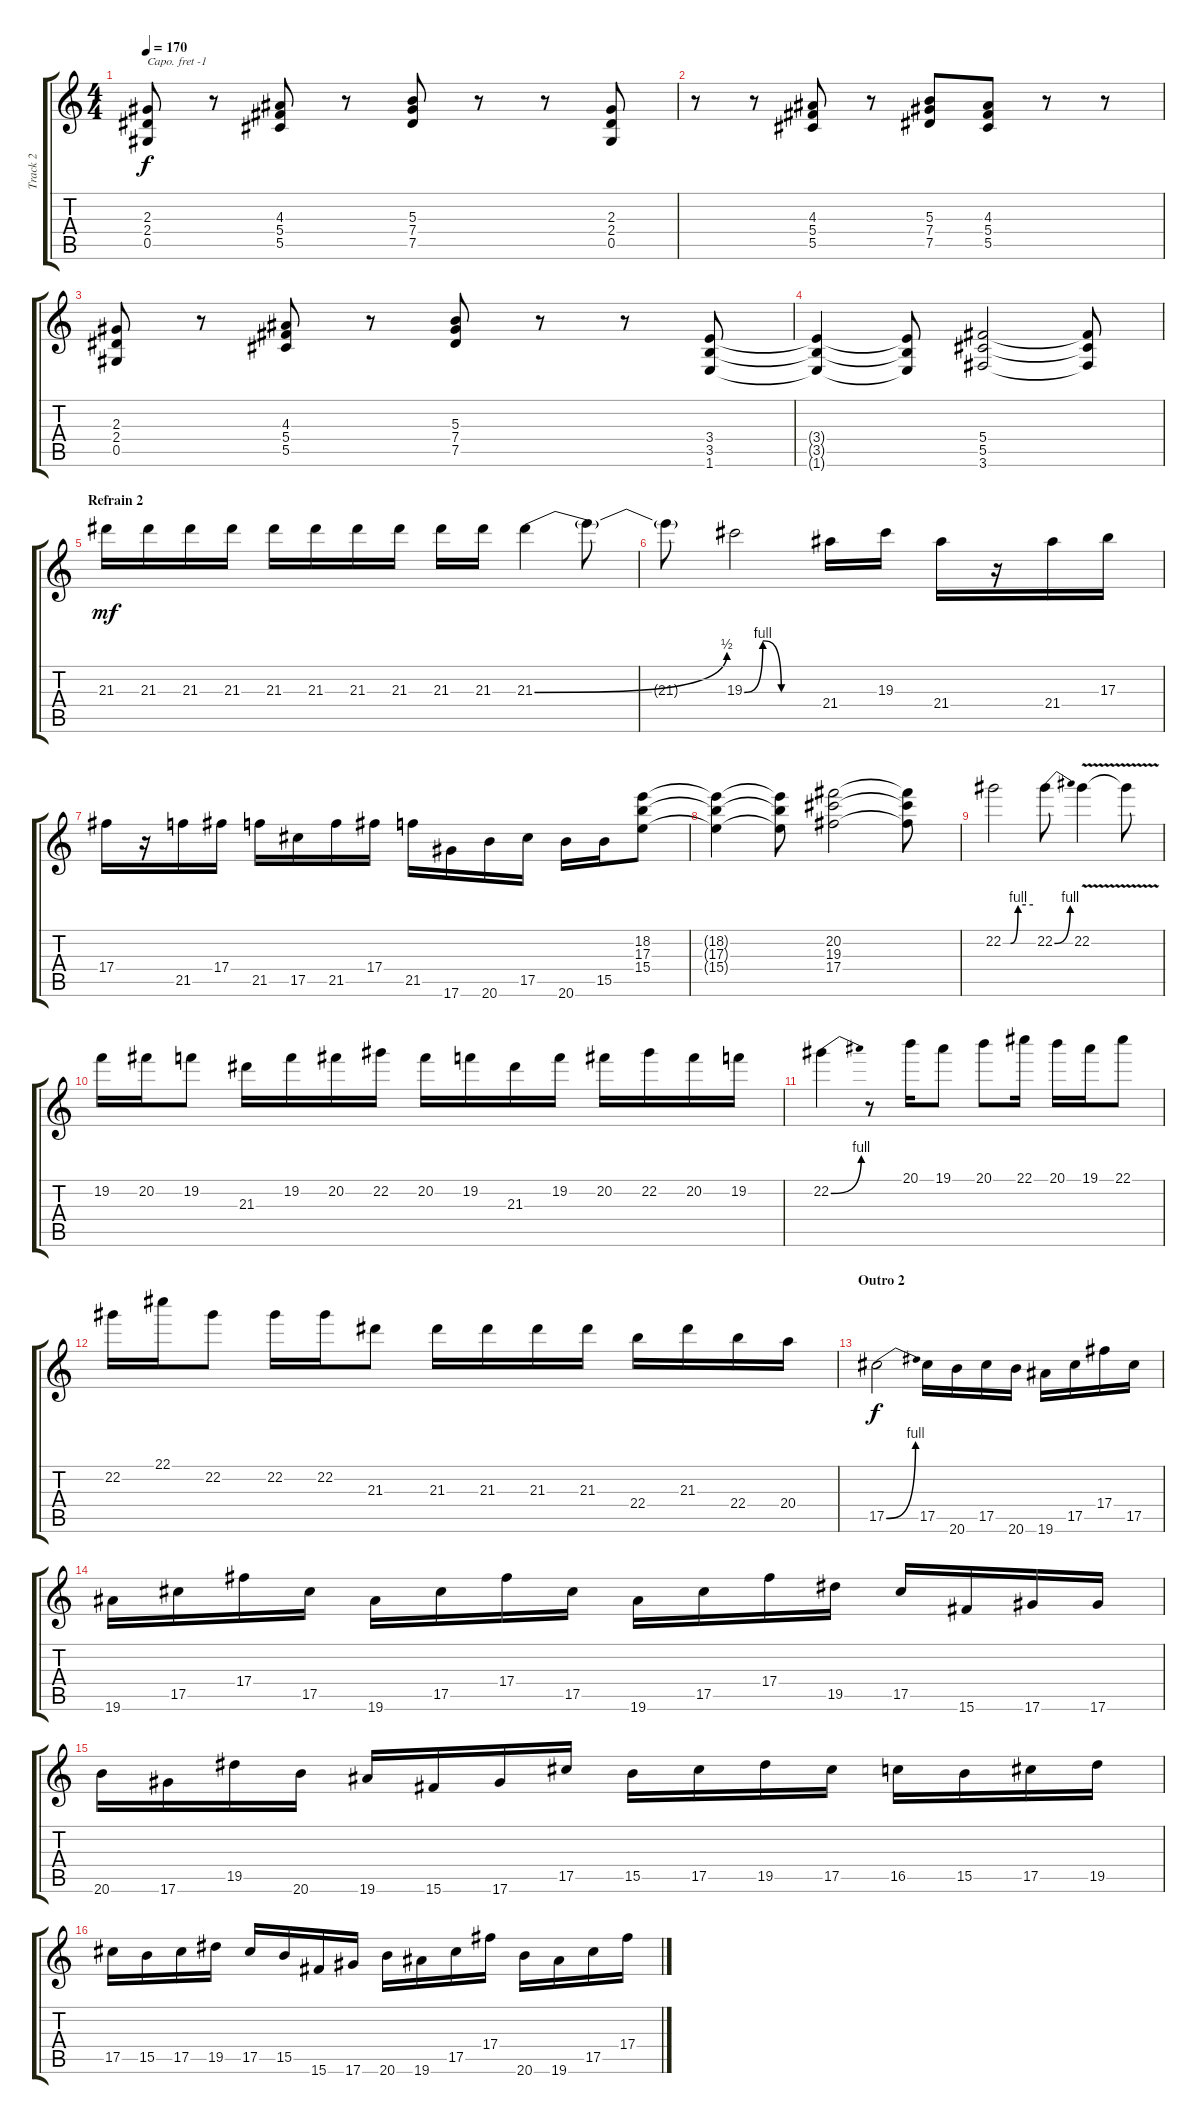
\track ("Track 2" "Track 2") {instrument overdrivenguitar}
\staff {score tabs}
\capo -1
\tuning (E4 B3 G3 D3 A2 E2) {hide}
\ts (4 4)
\tempo 170
\clef g2
\ks c
(2.3 2.4 0.5).8{dy f} r.8 (4.3 5.4 5.5).8 r.8 (5.3 7.4 7.5).8 r.8 r.8 (2.3 2.4 0.5).8 |
r.8 r.8 (4.3 5.4 5.5).8 r.8 (5.3 7.4 7.5).8 (4.3 5.4 5.5).8 r.8 r.8 |
(2.3 2.4 0.5).8 r.8 (4.3 5.4 5.5).8 r.8 (5.3 7.4 7.5).8 r.8 r.8 (3.4 3.5 1.6).8 |
(3.4{t} 3.5{t} 1.6{t}).4 (3.4{t} 3.5{t} 1.6{t}).8 (5.4 5.5 3.6).2 (5.4{t} 5.5{t} 3.6{t}).8 |
\section ("" "Refrain 2")
21.3.16{dy mf} 21.3.16 21.3.16 21.3.16 21.3.16 21.3.16 21.3.16 21.3.16 21.3.16 21.3.16 21.3{be (bend 0 0 60 2)}.4 21.3{t}.8 |
21.3{t}.8 19.3{be (custom 0 0 15 4 30 0 60 0)}.2 21.4.16 19.3.16 21.4.16 r.16 21.4.16 17.3.16 |
17.4.16 r.16 21.5.16 17.4.16 21.5.16 17.5.16 21.5.16 17.4.16 21.5.16 17.6.16 20.6.16 17.5.16 20.6.16 15.5.16 (18.2 17.3 15.4).8 |
(18.2{t} 17.3{t} 15.4{t}).4 (18.2{t} 17.3{t} 15.4{t}).8 (20.2 19.3 17.4).2 (20.2{t} 19.3{t} 17.4{t}).8 |
22.2{be (custom 0 0 15 0 30 4 60 4)}.2 22.2{be (bend 0 0 60 4)}.8 22.2{v}.4 22.2{t}.8 |
19.2.16 20.2.16 19.2.8 21.3.16 19.2.16 20.2.16 22.2.16 20.2.16 19.2.16 21.3.16 19.2.16 20.2.16 22.2.16 20.2.16 19.2.16 |
22.2{be (bend 0 0 60 4)}.4 r.8 20.1.16 19.1.8 20.1.8 22.1.16 20.1.16 19.1.16 22.1.8 |
22.2.16 22.1.16 22.2.8 22.2.16 22.2.16 21.3.8 21.3.16 21.3.16 21.3.16 21.3.16 22.4.16 21.3.16 22.4.16 20.4.16 |
\section ("" "Outro 2")
17.5{be (bend 0 0 60 4)}.2{dy f} 17.5.16 20.6.16 17.5.16 20.6.16 19.6.16 17.5.16 17.4.16 17.5.16 |
19.6.16 17.5.16 17.4.16 17.5.16 19.6.16 17.5.16 17.4.16 17.5.16 19.6.16 17.5.16 17.4.16 19.5.16 17.5.16 15.6.16 17.6.16 17.6.16 |
20.6.16 17.6.16 19.5.16 20.6.16 19.6.16 15.6.16 17.6.16 17.5.16 15.5.16 17.5.16 19.5.16 17.5.16 16.5.16 15.5.16 17.5.16 19.5.16 |
17.5.16 15.5.16 17.5.16 19.5.16 17.5.16 15.5.16 15.6.16 17.6.16 20.6.16 19.6.16 17.5.16 17.4.16 20.6.16 19.6.16 17.5.16 17.4.16
